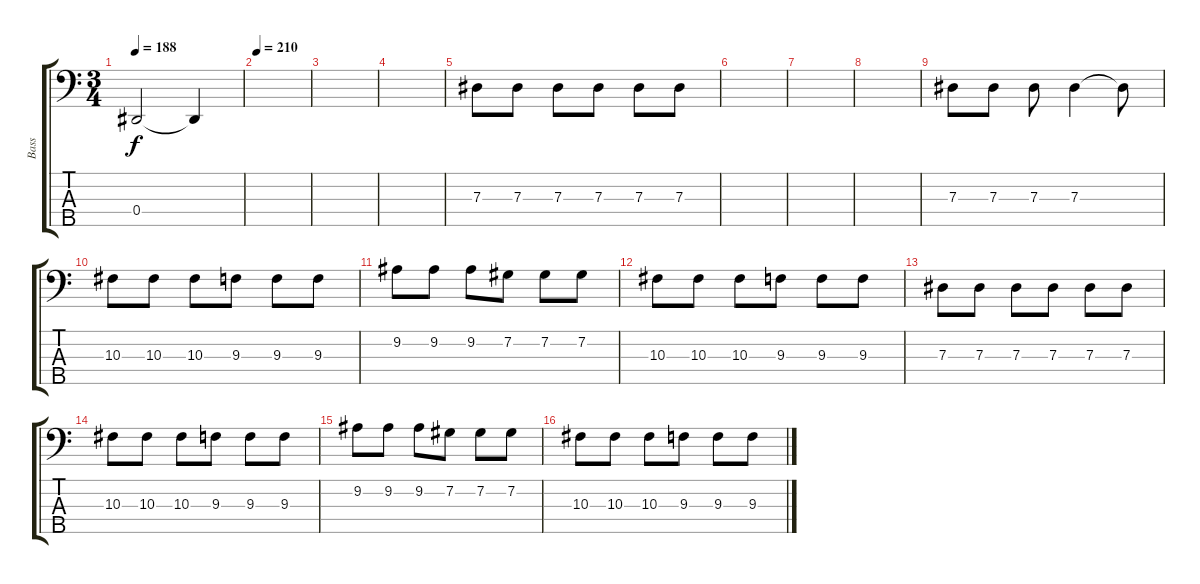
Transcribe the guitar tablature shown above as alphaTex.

\track ("Bass" "Bass") {instrument electricbasspick}
\staff {score tabs}
\tuning (Gb2 Db2 Ab1 Eb1 Bb0) {hide}
\ts (3 4)
\tempo 188
\clef f4
\ks c
0.4.2{dy f} 0.4{t}.4 |
\tempo 210
|
|
|
7.3.8 7.3.8 7.3.8 7.3.8 7.3.8 7.3.8 |
|
|
|
7.3.8 7.3.8 7.3.8 7.3.4 7.3{t}.8 |
10.3.8 10.3.8 10.3.8 9.3.8 9.3.8 9.3.8 |
9.2.8 9.2.8 9.2.8 7.2.8 7.2.8 7.2.8 |
10.3.8 10.3.8 10.3.8 9.3.8 9.3.8 9.3.8 |
7.3.8 7.3.8 7.3.8 7.3.8 7.3.8 7.3.8 |
10.3.8 10.3.8 10.3.8 9.3.8 9.3.8 9.3.8 |
9.2.8 9.2.8 9.2.8 7.2.8 7.2.8 7.2.8 |
10.3.8 10.3.8 10.3.8 9.3.8 9.3.8 9.3.8
